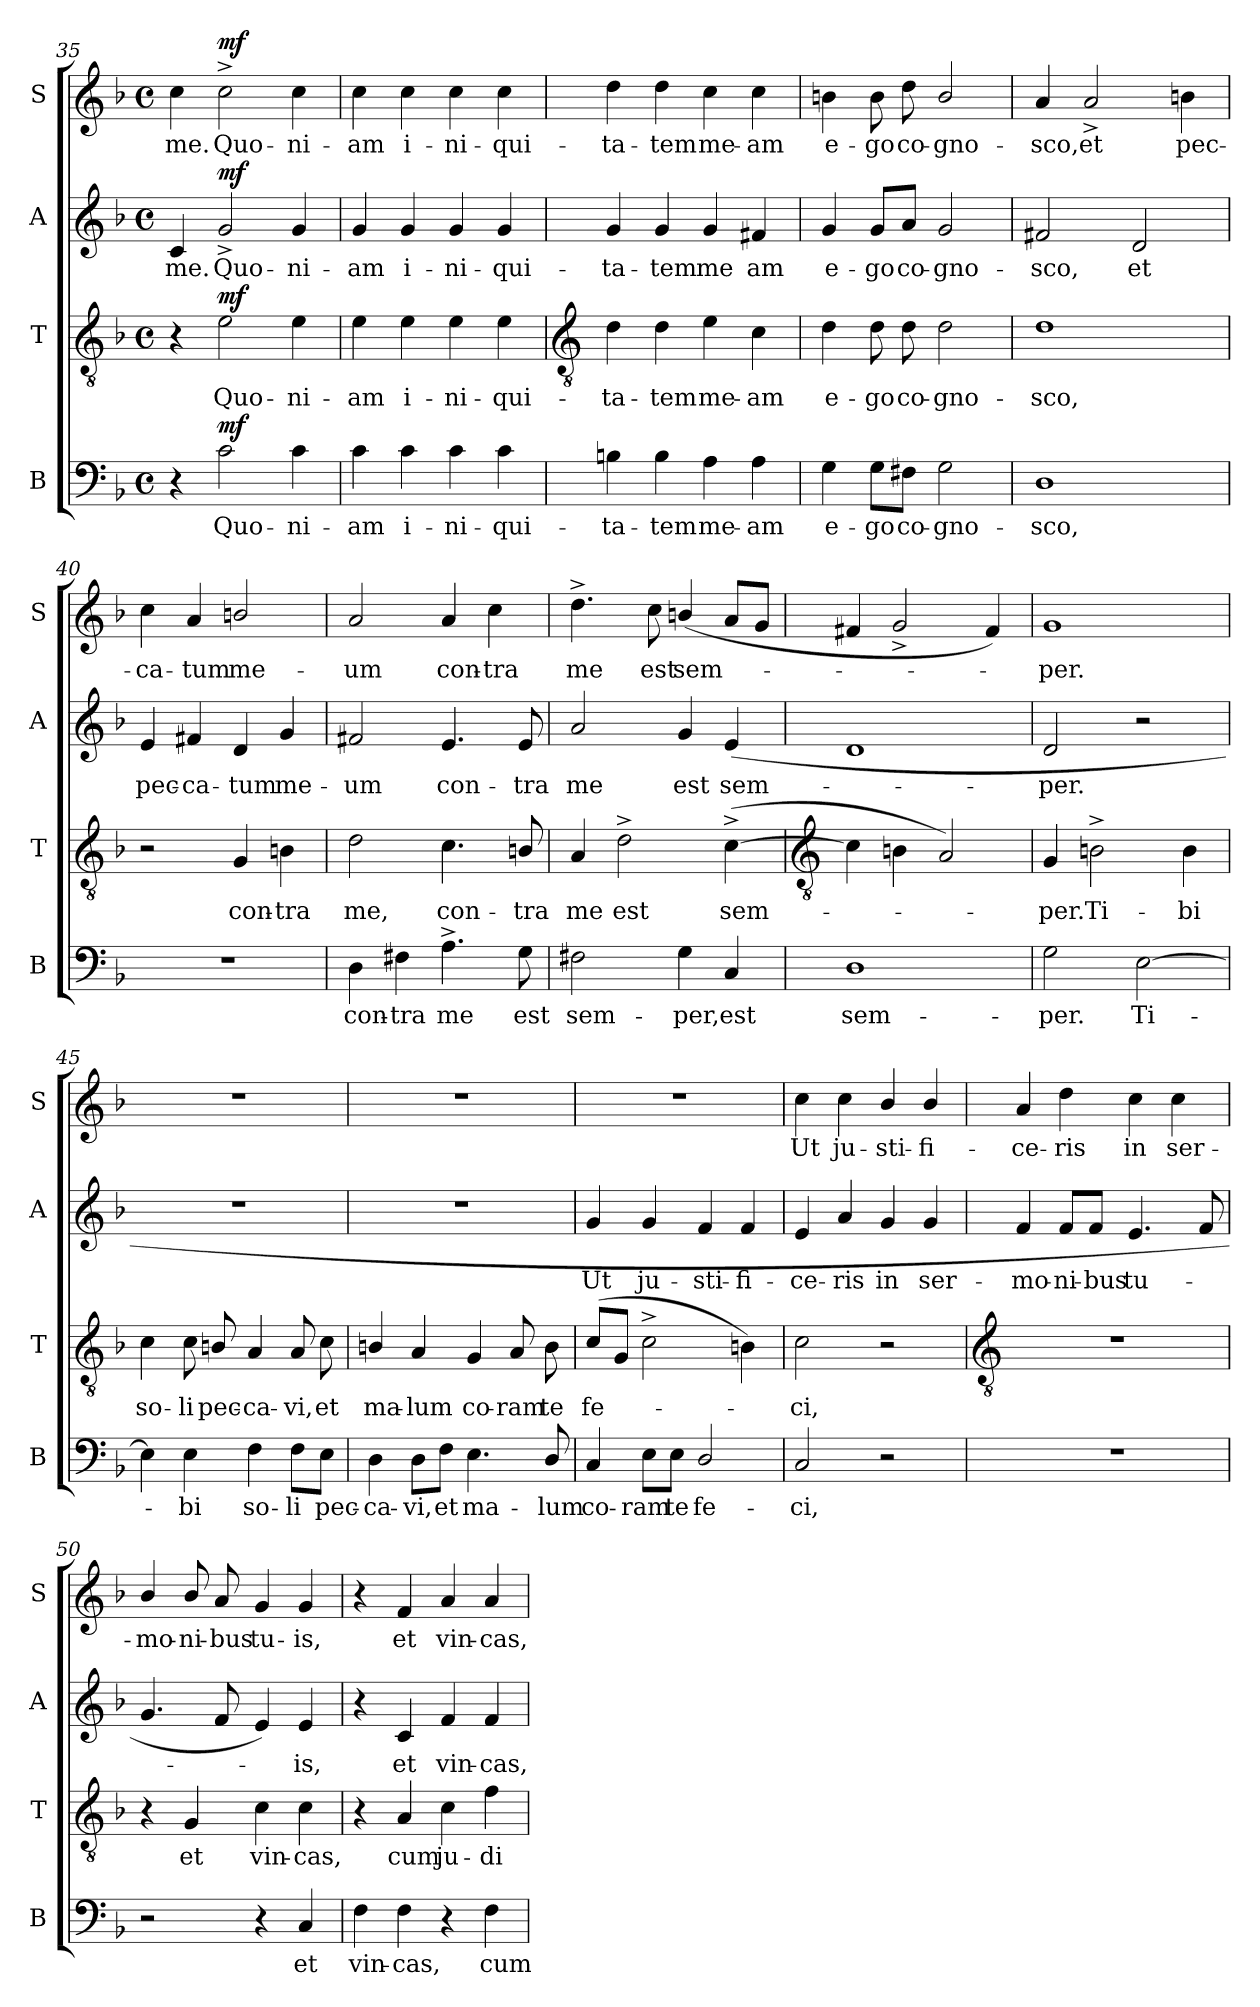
**kern	**text	**dynam	**kern	**text	**dynam	**kern	**text	**dynam	**kern	**text	**dynam
*part4	*part4	*part4	*part3	*part3	*part3	*part2	*part2	*part2	*part1	*part1	*part1
*staff4	*staff4	*staff4	*staff3	*staff3	*staff3	*staff2	*staff2	*staff2	*staff1	*staff1	*staff1
*I"B	*	*	*I"T	*	*	*I"A	*	*	*I"S	*	*
*I'B	*	*	*I'T	*	*	*I'A	*	*	*I'S	*	*
*clefF4	*	*	*clefGv2	*	*	*clefG2	*	*	*clefG2	*	*
*k[b-]	*	*	*k[b-]	*	*	*k[b-]	*	*	*k[b-]	*	*
*F:	*	*	*F:	*	*	*F:	*	*	*F:	*	*
*M4/4	*	*	*M4/4	*	*	*M4/4	*	*	*M4/4	*	*
*met(c)	*	*	*met(c)	*	*	*met(c)	*	*	*met(c)	*	*
=35	=35	=35	=35	=35	=35	=35	=35	=35	=35	=35	=35
!	!	!	!	!	!	!	!LO:LY:b	!	!	!LO:LY:b	!
4r	.	.	4r	.	.	4c	me.	.	4cc	me.	.
!	!LO:LY:b	!LO:DY:b	!	!LO:LY:b	!LO:DY:b	!	!LO:LY:b	!LO:DY:b	!	!LO:LY:b	!LO:DY:b
2c	Quo-	mf	2e	Quo-	mf	2g^	Quo-	mf	2cc^	Quo-	mf
!	!LO:LY:b	!	!	!LO:LY:b	!	!	!LO:LY:b	!	!	!LO:LY:b	!
4c	-ni-	.	4e	-ni-	.	4g	-ni-	.	4cc	-ni-	.
=36	=36	=36	=36	=36	=36	=36	=36	=36	=36	=36	=36
!	!LO:LY:b	!	!	!LO:LY:b	!	!	!LO:LY:b	!	!	!LO:LY:b	!
4c	-am	.	4e	-am	.	4g	-am	.	4cc	-am	.
!	!LO:LY:b	!	!	!LO:LY:b	!	!	!LO:LY:b	!	!	!LO:LY:b	!
4c	i-	.	4e	i-	.	4g	i-	.	4cc	i-	.
!	!LO:LY:b	!	!	!LO:LY:b	!	!	!LO:LY:b	!	!	!LO:LY:b	!
4c	-ni-	.	4e	-ni-	.	4g	-ni-	.	4cc	-ni-	.
!	!LO:LY:b	!	!	!LO:LY:b	!	!	!LO:LY:b	!	!	!LO:LY:b	!
4c	-qui-	.	4e	-qui-	.	4g	-qui-	.	4cc	-qui-	.
!!LO:LB:g=z
=37	=37	=37	=37	=37	=37	=37	=37	=37	=37	=37	=37
*	*	*	*clefGv2	*	*	*	*	*	*	*	*
!	!LO:LY:b	!	!	!LO:LY:b	!	!	!LO:LY:b	!	!	!LO:LY:b	!
4Bn	-ta-	.	4d	-ta-	.	4g	-ta-	.	4dd	-ta-	.
!	!LO:LY:b	!	!	!LO:LY:b	!	!	!LO:LY:b	!	!	!LO:LY:b	!
4B	-tem	.	4d	-tem	.	4g	-tem	.	4dd	-tem	.
!	!LO:LY:b	!	!	!LO:LY:b	!	!	!LO:LY:b	!	!	!LO:LY:b	!
4A	me-	.	4e	me-	.	4g	me­	.	4cc	me-	.
!	!LO:LY:b	!	!	!LO:LY:b	!	!	!LO:LY:b	!	!	!LO:LY:b	!
4A	-am	.	4c	-am	.	4f#X	am	.	4cc	-am	.
=38	=38	=38	=38	=38	=38	=38	=38	=38	=38	=38	=38
!	!LO:LY:b	!	!	!LO:LY:b	!	!	!LO:LY:b	!	!	!LO:LY:b	!
4G	e-	.	4d	e-	.	4g	e-	.	4bn	e-	.
!	!LO:LY:b	!	!	!LO:LY:b	!	!	!LO:LY:b	!	!	!LO:LY:b	!
8G\L	-go	.	8d	-go	.	8g/L	-go	.	8b	-go	.
!	!LO:LY:b	!	!	!LO:LY:b	!	!	!LO:LY:b	!	!	!LO:LY:b	!
8F#X\J	co-	.	8d	co-	.	8a/J	co-	.	8dd	co-	.
!	!LO:LY:b	!	!	!LO:LY:b	!	!	!LO:LY:b	!	!	!LO:LY:b	!
2G	-gno-	.	2d	-gno-	.	2g	-gno-	.	2b/	-gno-	.
=39	=39	=39	=39	=39	=39	=39	=39	=39	=39	=39	=39
!	!LO:LY:b	!	!	!LO:LY:b	!	!	!LO:LY:b	!	!	!LO:LY:b	!
1D	-sco,	.	1d	-sco,	.	2f#X	-sco,	.	4a	-sco,	.
!	!	!	!	!	!	!	!	!	!	!LO:LY:b	!
.	.	.	.	.	.	.	.	.	2a^	et	.
!	!	!	!	!	!	!	!LO:LY:b	!	!	!	!
.	.	.	.	.	.	2d	et	.	.	.	.
!	!	!	!	!	!	!	!	!	!	!LO:LY:b	!
.	.	.	.	.	.	.	.	.	4bn	pec-	.
=40	=40	=40	=40	=40	=40	=40	=40	=40	=40	=40	=40
!	!	!	!	!	!	!	!LO:LY:b	!	!	!LO:LY:b	!
1r	.	.	2r	.	.	4e	pec-	.	4cc	-ca-	.
!	!	!	!	!	!	!	!LO:LY:b	!	!	!LO:LY:b	!
.	.	.	.	.	.	4f#X	-ca-	.	4a	-tum	.
!	!	!	!	!LO:LY:b	!	!	!LO:LY:b	!	!	!LO:LY:b	!
.	.	.	4G	con-	.	4d	-tum	.	2bn/	me-	.
!	!	!	!	!LO:LY:b	!	!	!LO:LY:b	!	!	!	!
.	.	.	4Bn	-tra	.	4g	me-	.	.	.	.
=41	=41	=41	=41	=41	=41	=41	=41	=41	=41	=41	=41
!	!LO:LY:b	!	!	!LO:LY:b	!	!	!LO:LY:b	!	!	!LO:LY:b	!
4D	con-	.	2d	me,	.	2f#X	-um	.	2a	-um	.
!	!LO:LY:b	!	!	!	!	!	!	!	!	!	!
4F#X	-tra	.	.	.	.	.	.	.	.	.	.
!	!LO:LY:b	!	!	!LO:LY:b	!	!	!LO:LY:b	!	!	!LO:LY:b	!
4.A^	me	.	4.c	con-	.	4.e	con-	.	4a	con-	.
!	!	!	!	!	!	!	!	!	!	!LO:LY:b	!
.	.	.	.	.	.	.	.	.	4cc	-tra	.
!	!LO:LY:b	!	!	!LO:LY:b	!	!	!LO:LY:b	!	!	!	!
8G	est	.	8Bn/	-tra	.	8e	-tra	.	.	.	.
=42	=42	=42	=42	=42	=42	=42	=42	=42	=42	=42	=42
!	!LO:LY:b	!	!	!LO:LY:b	!	!	!LO:LY:b	!	!	!LO:LY:b	!
2F#X	sem-	.	4A	me	.	2a	me	.	4.dd^	me	.
!	!	!	!	!LO:LY:b	!	!	!	!	!	!	!
.	.	.	2d^	est	.	.	.	.	.	.	.
!	!	!	!	!	!	!	!	!	!	!LO:LY:b	!
.	.	.	.	.	.	.	.	.	8cc	est	.
!	!LO:LY:b	!	!	!	!	!	!LO:LY:b	!	!	!LO:LY:b	!
4G	-per,	.	.	.	.	4g	est	.	(<4bn/	sem-	.
!	!LO:LY:b	!	!	!LO:LY:b	!	!	!LO:LY:b	!	!	!	!
4C	est	.	(>[4c^	sem-	.	(<4e	sem-	.	8aL	.	.
.	.	.	.	.	.	.	.	.	8gJ	.	.
!!LO:LB:g=z
=43	=43	=43	=43	=43	=43	=43	=43	=43	=43	=43	=43
*	*	*	*clefGv2	*	*	*	*	*	*	*	*
!	!LO:LY:b	!	!	!	!	!	!	!	!	!	!
1D	sem-	.	4c]	.	.	1d	.	.	4f#X	.	.
.	.	.	4Bn	.	.	.	.	.	2g^	.	.
.	.	.	2A)	.	.	.	.	.	.	.	.
.	.	.	.	.	.	.	.	.	4f#)	.	.
=44	=44	=44	=44	=44	=44	=44	=44	=44	=44	=44	=44
!	!LO:LY:b	!	!	!LO:LY:b	!	!	!LO:LY:b	!	!	!LO:LY:b	!
2G	-per.	.	4G	per.	.	2d	per.	.	1g	per.	.
!	!	!	!	!LO:LY:b	!	!	!	!	!	!	!
.	.	.	2Bn^	Ti-	.	.	.	.	.	.	.
!	!LO:LY:b	!	!	!	!	!	!	!	!	!	!
[2E	Ti-	.	.	.	.	2r	.	.	.	.	.
!	!	!	!	!LO:LY:b	!	!	!	!	!	!	!
.	.	.	4B	-bi	.	.	.	.	.	.	.
=45	=45	=45	=45	=45	=45	=45	=45	=45	=45	=45	=45
!	!	!	!	!LO:LY:b	!	!	!	!	!	!	!
4E]	.	.	4c	so-	.	1r	.	.	1r	.	.
!	!LO:LY:b	!	!	!LO:LY:b	!	!	!	!	!	!	!
4E	bi	.	8c	-li	.	.	.	.	.	.	.
!	!	!	!	!LO:LY:b	!	!	!	!	!	!	!
.	.	.	8Bn/	pec-	.	.	.	.	.	.	.
!	!LO:LY:b	!	!	!LO:LY:b	!	!	!	!	!	!	!
4F	so-	.	4A	-ca-	.	.	.	.	.	.	.
!	!LO:LY:b	!	!	!LO:LY:b	!	!	!	!	!	!	!
8F\L	-li	.	8A	-vi,	.	.	.	.	.	.	.
!	!LO:LY:b	!	!	!LO:LY:b	!	!	!	!	!	!	!
8E\J	pec-	.	8c	et	.	.	.	.	.	.	.
=46	=46	=46	=46	=46	=46	=46	=46	=46	=46	=46	=46
!	!LO:LY:b	!	!	!LO:LY:b	!	!	!	!	!	!	!
4D	-ca-	.	4Bn/	ma-	.	1r	.	.	1r	.	.
!	!LO:LY:b	!	!	!LO:LY:b	!	!	!	!	!	!	!
8D\L	-vi,	.	4A	-lum	.	.	.	.	.	.	.
!	!LO:LY:b	!	!	!	!	!	!	!	!	!	!
8F\J	et	.	.	.	.	.	.	.	.	.	.
!	!LO:LY:b	!	!	!LO:LY:b	!	!	!	!	!	!	!
4.E	ma-	.	4G	co-	.	.	.	.	.	.	.
!	!	!	!	!LO:LY:b	!	!	!	!	!	!	!
.	.	.	8A	-ram	.	.	.	.	.	.	.
!	!LO:LY:b	!	!	!LO:LY:b	!	!	!	!	!	!	!
8D/	-lum	.	8B	te	.	.	.	.	.	.	.
=47	=47	=47	=47	=47	=47	=47	=47	=47	=47	=47	=47
!	!LO:LY:b	!	!	!LO:LY:b	!	!	!LO:LY:b	!	!	!	!
4C	co-	.	(<8cL	fe-	.	4g	Ut	.	1r	.	.
.	.	.	8GJ	.	.	.	.	.	.	.	.
!	!LO:LY:b	!	!	!	!	!	!LO:LY:b	!	!	!	!
8E\L	-ram	.	2c^	.	.	4g	ju-	.	.	.	.
!	!LO:LY:b	!	!	!	!	!	!	!	!	!	!
8E\J	te	.	.	.	.	.	.	.	.	.	.
!	!LO:LY:b	!	!	!	!	!	!LO:LY:b	!	!	!	!
2D/	fe-	.	.	.	.	4f	-sti-	.	.	.	.
!	!	!	!	!	!	!	!LO:LY:b	!	!	!	!
.	.	.	4Bn)	.	.	4f	-fi-	.	.	.	.
=48	=48	=48	=48	=48	=48	=48	=48	=48	=48	=48	=48
!	!LO:LY:b	!	!	!LO:LY:b	!	!	!LO:LY:b	!	!	!LO:LY:b	!
2C	-ci,	.	2c	-ci,	.	4e	-ce-	.	4cc	Ut	.
!	!	!	!	!	!	!	!LO:LY:b	!	!	!LO:LY:b	!
.	.	.	.	.	.	4a	-ris	.	4cc	ju-	.
!	!	!	!	!	!	!	!LO:LY:b	!	!	!LO:LY:b	!
2r	.	.	2r	.	.	4g	in	.	4b-/	-sti-	.
!	!	!	!	!	!	!	!LO:LY:b	!	!	!LO:LY:b	!
.	.	.	.	.	.	4g	ser-	.	4b-/	-fi-	.
!!LO:LB:g=z
=49	=49	=49	=49	=49	=49	=49	=49	=49	=49	=49	=49
*	*	*	*clefGv2	*	*	*	*	*	*	*	*
!	!	!	!	!	!	!	!LO:LY:b	!	!	!LO:LY:b	!
1r	.	.	1r	.	.	4f	-mo-	.	4a	-ce-	.
!	!	!	!	!	!	!	!LO:LY:b	!	!	!LO:LY:b	!
.	.	.	.	.	.	8f/L	-ni-	.	4dd	-ris	.
!	!	!	!	!	!	!	!LO:LY:b	!	!	!	!
.	.	.	.	.	.	8f/J	-bus	.	.	.	.
!	!	!	!	!	!	!	!LO:LY:b	!	!	!LO:LY:b	!
.	.	.	.	.	.	4.e	tu-	.	4cc	in	.
!	!	!	!	!	!	!	!	!	!	!LO:LY:b	!
.	.	.	.	.	.	.	.	.	4cc	ser-	.
.	.	.	.	.	.	8f	.	.	.	.	.
=50	=50	=50	=50	=50	=50	=50	=50	=50	=50	=50	=50
!	!	!	!	!	!	!	!	!	!	!LO:LY:b	!
2r	.	.	4r	.	.	4.g	.	.	4b-/	-mo-	.
!	!	!	!	!LO:LY:b	!	!	!	!	!	!LO:LY:b	!
.	.	.	4G	et	.	.	.	.	8b-/	-ni-	.
!	!	!	!	!	!	!	!	!	!	!LO:LY:b	!
.	.	.	.	.	.	8f	.	.	8a	-bus	.
!	!	!	!	!LO:LY:b	!	!	!	!	!	!LO:LY:b	!
4r	.	.	4c	vin-	.	4e)	.	.	4g	tu-	.
!	!LO:LY:b	!	!	!LO:LY:b	!	!	!LO:LY:b	!	!	!LO:LY:b	!
4C	et	.	4c	-cas,	.	4e	is,	.	4g	-is,	.
=51	=51	=51	=51	=51	=51	=51	=51	=51	=51	=51	=51
!	!LO:LY:b	!	!	!	!	!	!	!	!	!	!
4F	vin-	.	4r	.	.	4r	.	.	4r	.	.
!	!LO:LY:b	!	!	!LO:LY:b	!	!	!LO:LY:b	!	!	!LO:LY:b	!
4F	-cas,	.	4A	cum	.	4c	et	.	4f	et	.
!	!	!	!	!LO:LY:b	!	!	!LO:LY:b	!	!	!LO:LY:b	!
4r	.	.	4c	ju-	.	4f	vin-	.	4a	vin-	.
!	!LO:LY:b	!	!	!LO:LY:b	!	!	!LO:LY:b	!	!	!LO:LY:b	!
4F	cum	.	4f	-di-	.	4f	-cas,	.	4a	-cas,	.
=	=	=	=	=	=	=	=	=	=	=	=
*-	*-	*-	*-	*-	*-	*-	*-	*-	*-	*-	*-
